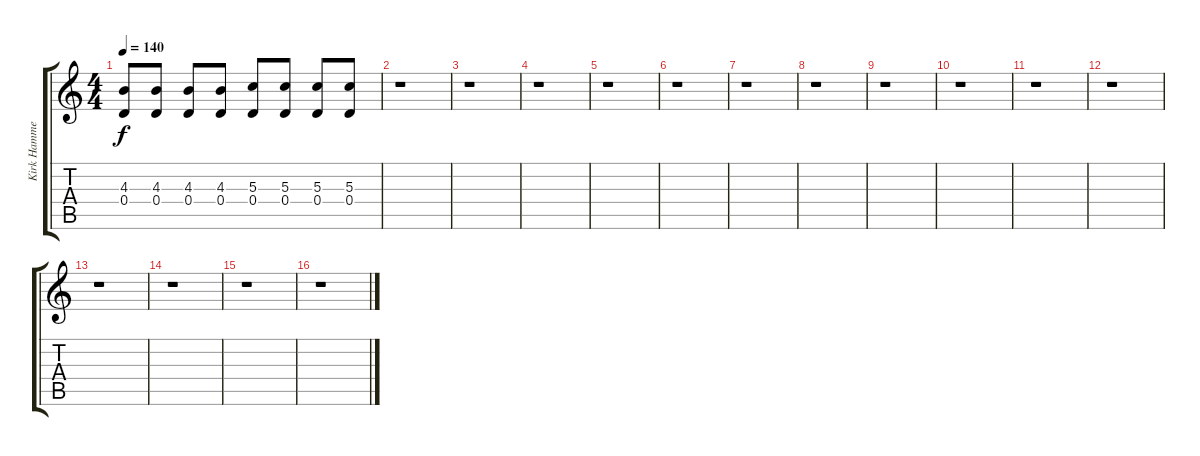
\track ("Kirk Hammet (2nd guitar Dist)" "Kirk Hamme") {instrument distortionguitar}
\staff {score tabs}
\tuning (E4 B3 G3 D3 A2 E2) {hide}
\ts (4 4)
\tempo 140
\clef g2
\ks c
(4.3 0.4).8{dy f} (4.3 0.4).8 (4.3 0.4).8 (4.3 0.4).8 (5.3 0.4).8 (5.3 0.4).8 (5.3 0.4).8 (5.3 0.4).8 |
r.1 |
r.1 |
r.1 |
r.1 |
r.1 |
r.1 |
r.1 |
r.1 |
r.1 |
r.1 |
r.1 |
r.1 |
r.1 |
r.1 |
r.1
